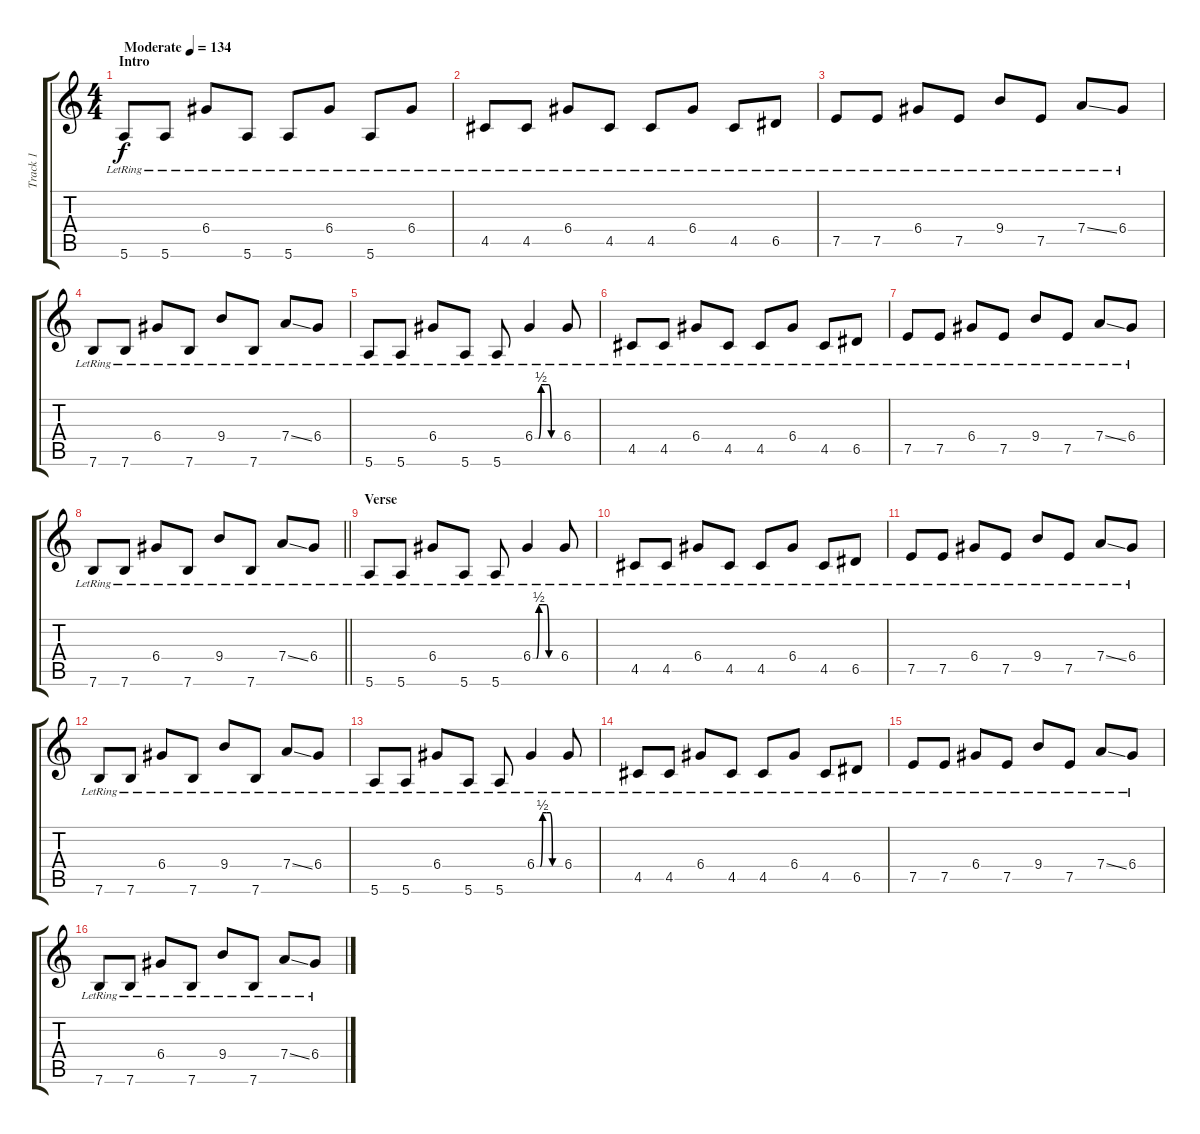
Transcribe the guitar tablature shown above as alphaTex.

\track ("Track 1" "Track 1") {instrument electricguitarjazz}
\staff {score tabs}
\tuning (E4 B3 G3 D3 A2 E2) {hide}
\ts (4 4)
\section ("" "Intro")
\tempo (134 "Moderate")
\clef g2
\ks c
5.6{lr}.8{dy f balance 16 instrument electricguitarjazz} 5.6{lr}.8 6.4{lr}.8 5.6{lr}.8 5.6{lr}.8 6.4{lr}.8 5.6{lr}.8 6.4{lr}.8 |
4.5{lr}.8 4.5{lr}.8 6.4{lr}.8 4.5{lr}.8 4.5{lr}.8 6.4{lr}.8 4.5{lr}.8 6.5{lr}.8 |
7.5{lr}.8 7.5{lr}.8 6.4{lr}.8 7.5{lr}.8 9.4{lr}.8 7.5{lr}.8 7.4{ss lr}.8 6.4{lr}.8 |
7.6{lr}.8 7.6{lr}.8 6.4{lr}.8 7.6{lr}.8 9.4{lr}.8 7.6{lr}.8 7.4{ss lr}.8 6.4{lr}.8 |
5.6{lr}.8 5.6{lr}.8 6.4{lr}.8 5.6{lr}.8 5.6{lr}.8 6.4{be (custom 0 0 9 0 15 2 25 2 34 2 40 0 60 0) lr}.4 6.4{lr}.8 |
4.5{lr}.8 4.5{lr}.8 6.4{lr}.8 4.5{lr}.8 4.5{lr}.8 6.4{lr}.8 4.5{lr}.8 6.5{lr}.8 |
7.5{lr}.8 7.5{lr}.8 6.4{lr}.8 7.5{lr}.8 9.4{lr}.8 7.5{lr}.8 7.4{ss lr}.8 6.4{lr}.8 |
\barLineRight lightlight
7.6{lr}.8 7.6{lr}.8 6.4{lr}.8 7.6{lr}.8 9.4{lr}.8 7.6{lr}.8 7.4{ss lr}.8 6.4{lr}.8 |
\section ("" "Verse")
5.6{lr}.8{balance 8} 5.6{lr}.8 6.4{lr}.8 5.6{lr}.8 5.6{lr}.8 6.4{be (custom 0 0 9 0 15 2 25 2 34 2 40 0 60 0) lr}.4 6.4{lr}.8 |
4.5{lr}.8 4.5{lr}.8 6.4{lr}.8 4.5{lr}.8 4.5{lr}.8 6.4{lr}.8 4.5{lr}.8 6.5{lr}.8 |
7.5{lr}.8 7.5{lr}.8 6.4{lr}.8 7.5{lr}.8 9.4{lr}.8 7.5{lr}.8 7.4{ss lr}.8 6.4{lr}.8 |
7.6{lr}.8 7.6{lr}.8 6.4{lr}.8 7.6{lr}.8 9.4{lr}.8 7.6{lr}.8 7.4{ss lr}.8 6.4{lr}.8 |
5.6{lr}.8 5.6{lr}.8 6.4{lr}.8 5.6{lr}.8 5.6{lr}.8 6.4{be (custom 0 0 9 0 15 2 25 2 34 2 40 0 60 0) lr}.4 6.4{lr}.8 |
4.5{lr}.8 4.5{lr}.8 6.4{lr}.8 4.5{lr}.8 4.5{lr}.8 6.4{lr}.8 4.5{lr}.8 6.5{lr}.8 |
7.5{lr}.8 7.5{lr}.8 6.4{lr}.8 7.5{lr}.8 9.4{lr}.8 7.5{lr}.8 7.4{ss lr}.8 6.4{lr}.8 |
7.6{lr}.8 7.6{lr}.8 6.4{lr}.8 7.6{lr}.8 9.4{lr}.8 7.6{lr}.8 7.4{ss lr}.8 6.4{lr}.8
